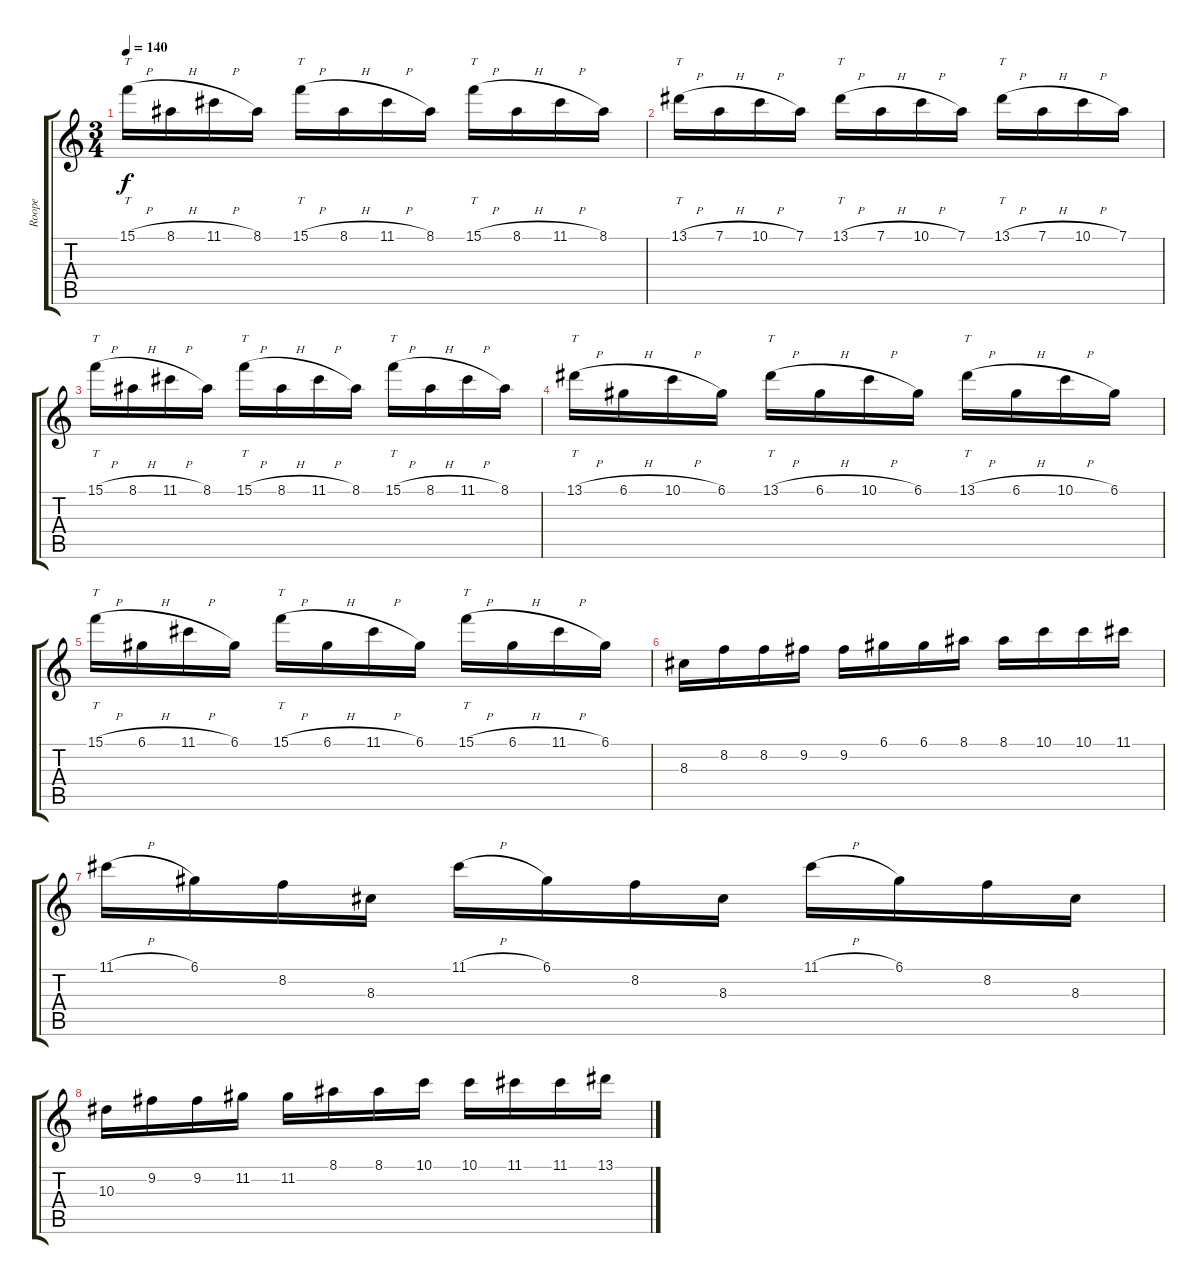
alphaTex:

\track ("Roope" "Roope") {instrument overdrivenguitar}
\staff {score tabs}
\tuning (D4 A3 F3 C3 G2 D2) {hide}
\ts (3 4)
\tempo 140
\clef g2
\ks c
15.1{h}.16{tt dy f} 8.1{h}.16 11.1{h}.16 8.1.16 15.1{h}.16{tt} 8.1{h}.16 11.1{h}.16 8.1.16 15.1{h}.16{tt} 8.1{h}.16 11.1{h}.16 8.1.16 |
13.1{h}.16{tt} 7.1{h}.16 10.1{h}.16 7.1.16 13.1{h}.16{tt} 7.1{h}.16 10.1{h}.16 7.1.16 13.1{h}.16{tt} 7.1{h}.16 10.1{h}.16 7.1.16 |
15.1{h}.16{tt} 8.1{h}.16 11.1{h}.16 8.1.16 15.1{h}.16{tt} 8.1{h}.16 11.1{h}.16 8.1.16 15.1{h}.16{tt} 8.1{h}.16 11.1{h}.16 8.1.16 |
13.1{h}.16{tt} 6.1{h}.16 10.1{h}.16 6.1.16 13.1{h}.16{tt} 6.1{h}.16 10.1{h}.16 6.1.16 13.1{h}.16{tt} 6.1{h}.16 10.1{h}.16 6.1.16 |
15.1{h}.16{tt} 6.1{h}.16 11.1{h}.16 6.1.16 15.1{h}.16{tt} 6.1{h}.16 11.1{h}.16 6.1.16 15.1{h}.16{tt} 6.1{h}.16 11.1{h}.16 6.1.16 |
8.3.16 8.2.16 8.2.16 9.2.16 9.2.16 6.1.16 6.1.16 8.1.16 8.1.16 10.1.16 10.1.16 11.1.16 |
11.1{h}.16 6.1.16 8.2.16 8.3.16 11.1{h}.16 6.1.16 8.2.16 8.3.16 11.1{h}.16 6.1.16 8.2.16 8.3.16 |
10.3.16 9.2.16 9.2.16 11.2.16 11.2.16 8.1.16 8.1.16 10.1.16 10.1.16 11.1.16 11.1.16 13.1.16
